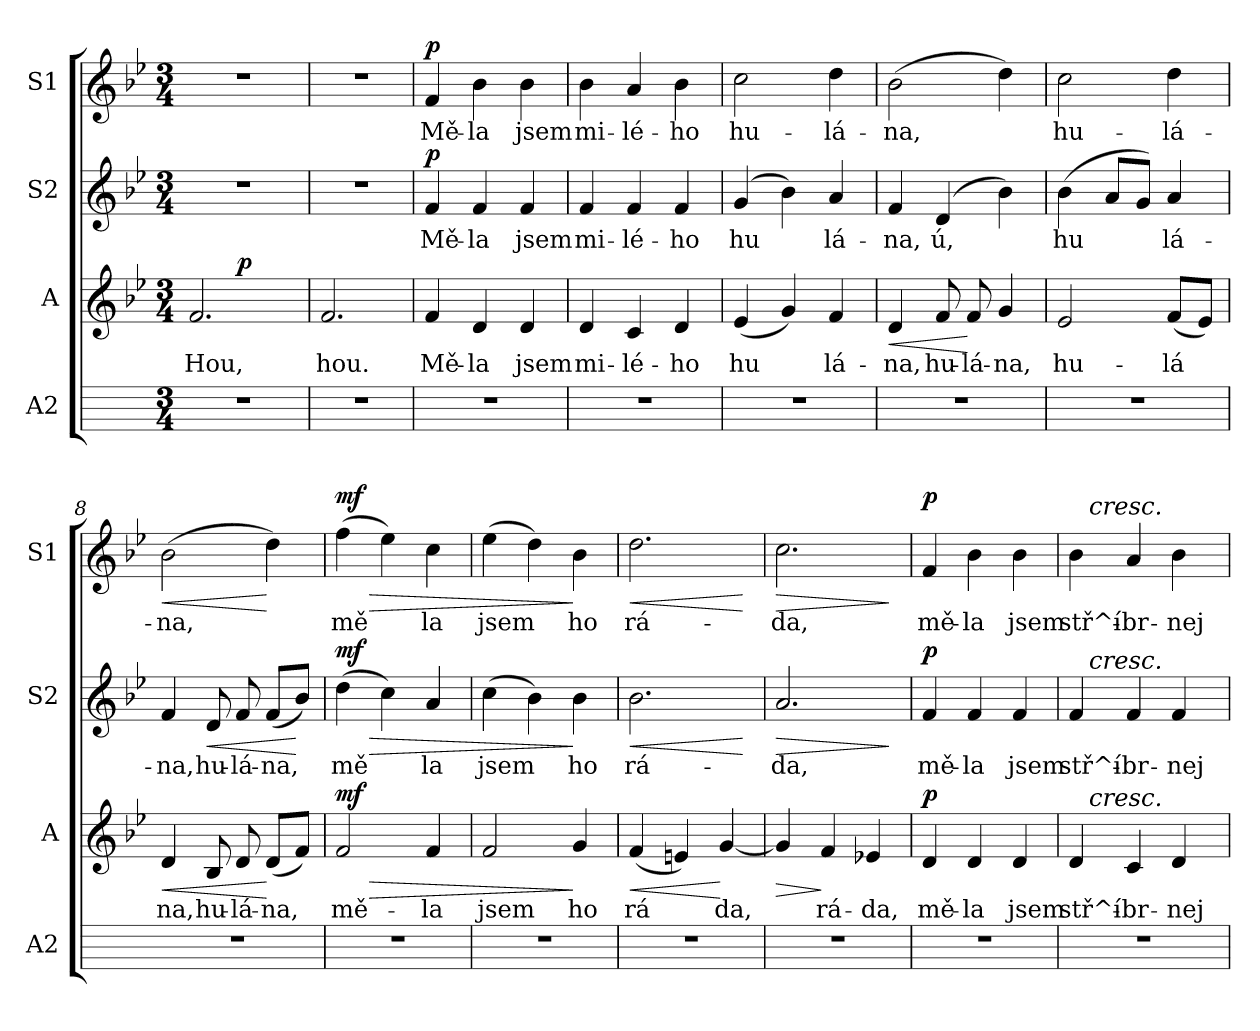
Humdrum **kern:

**kern	**kern	**text	**dynam	**kern	**text	**dynam	**kern	**text	**dynam
*part4	*part3	*part3	*part3	*part2	*part2	*part2	*part1	*part1	*part1
*staff4	*staff3	*staff3	*staff3	*staff2	*staff2	*staff2	*staff1	*staff1	*staff1
*I"A2	*I"A	*	*	*I"S2	*	*	*I"S1	*	*
*I'A2	*I'A	*	*	*I'S2	*	*	*I'S1	*	*
!!LO:PB:g=z
*stria5	*stria5	*	*	*stria5	*	*	*stria5	*	*
*	*clefG2	*	*	*clefG2	*	*	*clefG2	*	*
*k[]	*k[b-e-]	*	*	*k[b-e-]	*	*	*k[b-e-]	*	*
*C:	*B-:	*	*	*B-:	*	*	*B-:	*	*
*M3/4	*M3/4	*	*	*M3/4	*	*	*M3/4	*	*
=1	=1	=1	=1	=1	=1	=1	=1	=1	=1
!	!	!LO:LY:b:cj	!	!	!	!	!	!	!
*	*^	*	*	*	*	*	*	*	*
2.r	2.f/	4ryy	Hou,	.	2.r	.	.	2.r	.	.
!	!	!	!	!LO:DY:a	!	!	!	!	!	!
.	.	2ryy	.	p	.	.	.	.	.	.
=2	=2	=2	=2	=2	=2	=2	=2	=2	=2	=2
!	!	!	!LO:LY:b:cj	!	!	!	!	!	!	!
*	*v	*v	*	*	*	*	*	*	*	*
2.r	2.f/	hou.	.	2.r	.	.	2.r	.	.
=3	=3	=3	=3	=3	=3	=3	=3	=3	=3
!	!	!LO:LY:b:cj	!	!	!LO:LY:b:rj	!LO:DY:a	!	!LO:LY:b:rj	!LO:DY:a
2.r	4f/	Mě-	.	4f/	Mě-	p	4f/	Mě-	p
!	!	!LO:LY:b:cj	!	!	!LO:LY:b:rj	!	!	!LO:LY:b:rj	!
.	4d/	-la	.	4f/	-la	.	4b-\	-la	.
!	!	!LO:LY:b:cj	!	!	!LO:LY:b:rj	!	!	!LO:LY:b:rj	!
.	4d/	jsem	.	4f/	jsem	.	4b-\	jsem	.
=4	=4	=4	=4	=4	=4	=4	=4	=4	=4
!	!	!LO:LY:b:cj	!	!	!LO:LY:b:rj	!	!	!LO:LY:b:rj	!
2.r	4d/	mi-	.	4f/	mi-	.	4b-\	mi-	.
!	!	!LO:LY:b:cj	!	!	!LO:LY:b:rj	!	!	!LO:LY:b:rj	!
.	4c/	-lé-	.	4f/	-lé-	.	4a/	-lé-	.
!	!	!LO:LY:b:cj	!	!	!LO:LY:b:rj	!	!	!LO:LY:b:rj	!
.	4d/	-ho	.	4f/	-ho	.	4b-\	-ho	.
=5	=5	=5	=5	=5	=5	=5	=5	=5	=5
!	!	!LO:LY:b:cj	!	!	!LO:LY:b:rj	!	!	!LO:LY:b:rj	!
2.r	(<4e-/	hu-	.	(>4g/	hu-	.	2cc\	hu-	.
!	!	!LO:LY:b:cj	!	!	!LO:LY:b:rj	!	!	!	!
.	4g/)	--	.	4b-\)	--	.	.	.	.
!	!	!LO:LY:b:cj	!	!	!LO:LY:b:rj	!	!	!LO:LY:b:rj	!
.	4f/	-lá-	.	4a/	-lá-	.	4dd\	-lá-	.
=6	=6	=6	=6	=6	=6	=6	=6	=6	=6
!	!	!LO:LY:b:cj	!LO:HP:b	!	!LO:LY:b:rj	!	!	!LO:LY:b:rj	!
2.r	4d/	-na,	<	4f/	-na,	.	(>2b-\	-na,	.
!	!	!LO:LY:b:cj	!	!	!LO:LY:b:rj	!	!	!	!
.	8f/	hu-	.	(>4d/	ú,	.	.	.	.
!	!	!LO:LY:b:cj	!	!	!	!	!	!	!
.	8f/	-lá-	[	.	.	.	.	.	.
!	!	!LO:LY:b:cj	!	!	!LO:LY:b:rj	!	!	!LO:LY:b:rj	!
.	4g/	-na,	.	4b-\)	.	.	4dd\)	.	.
=7	=7	=7	=7	=7	=7	=7	=7	=7	=7
!	!	!LO:LY:b:cj	!	!	!LO:LY:b:rj	!	!	!LO:LY:b:rj	!
2.r	2e-/	hu-	.	(>4b-\	hu-	.	2cc\	hu-	.
!	!	!	!	!	!LO:LY:b:rj	!	!	!	!
.	.	.	.	8a/L	--	.	.	.	.
!	!	!	!	!	!LO:LY:b:rj	!	!	!	!
.	.	.	.	8g/J)	--	.	.	.	.
!	!	!LO:LY:b:cj	!	!	!LO:LY:b:rj	!	!	!LO:LY:b:rj	!
.	(<8f/L	-lá-	.	4a/	-lá-	.	4dd\	-lá-	.
!	!	!LO:LY:b:cj	!	!	!	!	!	!	!
.	8e-/J)	--	.	.	.	.	.	.	.
!!LO:LB:g=z
=8	=8	=8	=8	=8	=8	=8	=8	=8	=8
!	!	!LO:LY:b:cj	!LO:HP:b	!	!LO:LY:b:rj	!	!	!LO:LY:b:rj	!LO:HP:b
2.r	4d/	-na,	<	4f/	-na,	.	(>2b-\	-na,	<
!	!	!LO:LY:b:cj	!	!	!LO:LY:b:rj	!LO:HP:b	!	!	!
.	8B-/	hu-	.	8d/	hu-	<	.	.	.
!	!	!LO:LY:b:cj	!	!	!LO:LY:b:rj	!	!	!	!
.	8d/	-lá-	.	8f/	-lá-	.	.	.	.
!	!	!LO:LY:b:cj	!	!	!LO:LY:b:rj	!	!	!LO:LY:b:rj	!
.	(<8d/L	-na,	[	(<8f/L	-na,	.	4dd\)	.	[
!	!	!LO:LY:b:cj	!	!	!LO:LY:b:rj	!	!	!	!
.	8f/J)	.	.	8b-/J)	.	[	.	.	.
=9	=9	=9	=9	=9	=9	=9	=9	=9	=9
!	!	!LO:LY:b:cj	!LO:HP:b	!	!LO:LY:b:rj	!LO:HP:b	!	!LO:LY:b:rj	!LO:HP:b
!	!	!	!LO:DY:n=1:a	!	!	!LO:DY:n=1:a	!	!	!LO:DY:n=1:a
2.r	2f/	mě-	> mf	(>4dd\	mě-	> mf	(>4ff\	mě-	> mf
!	!	!	!	!	!LO:LY:b:rj	!	!	!LO:LY:b:rj	!
.	.	.	.	4cc\)	--	.	4ee-\)	--	.
!	!	!LO:LY:b:cj	!	!	!LO:LY:b:rj	!	!	!LO:LY:b:rj	!
.	4f/	-la	.	4a/	-la	.	4cc\	-la	.
=10	=10	=10	=10	=10	=10	=10	=10	=10	=10
!	!	!LO:LY:b:cj	!	!	!LO:LY:b:rj	!	!	!LO:LY:b:rj	!
2.r	2f/	jsem	.	(>4cc\	jsem	.	(>4ee-\	jsem	.
!	!	!	!	!	!LO:LY:b:rj	!	!	!LO:LY:b:rj	!
.	.	.	.	4b-\)	.	.	4dd\)	.	.
!	!	!LO:LY:b:cj	!	!	!LO:LY:b:rj	!	!	!LO:LY:b:rj	!
.	4g/	ho	]	4b-\	ho	]	4b-\	ho	]
=11	=11	=11	=11	=11	=11	=11	=11	=11	=11
!	!	!LO:LY:b:cj	!LO:HP:b	!	!LO:LY:b:rj	!LO:HP:b	!	!LO:LY:b:rj	!LO:HP:b
2.r	(<4f/	rá-	<	2.b-\	rá-	<	2.dd\	rá-	<
!	!	!LO:LY:b:cj	!	!	!	!	!	!	!
.	4en/)	--	.	.	.	.	.	.	.
!	!	!LO:LY:b:cj	!	!	!	!	!	!	!
.	[<4g/	-da,	[	.	.	.	.	.	.
.	.	.	.	.	.	[	.	.	[
=12	=12	=12	=12	=12	=12	=12	=12	=12	=12
!	!	!LO:LY:b:cj	!LO:HP:b	!	!LO:LY:b:rj	!LO:HP:b	!	!LO:LY:b:rj	!LO:HP:b
2.r	4g/]	.	>	2.a/	-da,	>	2.cc\	-da,	>
!	!	!LO:LY:b:cj	!	!	!	!	!	!	!
.	4f/	rá-	]	.	.	.	.	.	.
!	!	!LO:LY:b:cj	!	!	!	!	!	!	!
.	4e-X/	-da,	.	.	.	.	.	.	.
.	.	.	.	.	.	]	.	.	]
=13	=13	=13	=13	=13	=13	=13	=13	=13	=13
!	!	!LO:LY:b:cj	!LO:DY:a	!	!LO:LY:b:rj	!LO:DY:a	!	!LO:LY:b:rj	!LO:DY:a
2.r	4d/	mě-	p	4f/	mě-	p	4f/	mě-	p
!	!	!LO:LY:b:cj	!	!	!LO:LY:b:rj	!	!	!LO:LY:b:rj	!
.	4d/	-la	.	4f/	-la	.	4b-\	-la	.
!	!	!LO:LY:b:cj	!	!	!LO:LY:b:rj	!	!	!LO:LY:b:rj	!
.	4d/	jsem	.	4f/	jsem	.	4b-\	jsem	.
=14	=14	=14	=14	=14	=14	=14	=14	=14	=14
!	!	!LO:LY:b:cj	!	!	!LO:LY:b:rj	!	!	!LO:LY:b:rj	!
*	*^	*	*	*^	*	*	*^	*	*
2.r	4d/	16ryy	stř^í-	.	4f/	16ryy	stř^í-	.	4b-\	16ryy	stř^í-	.
!	!	!	!	!	!	!	!	!	!	!LO:TX:a:i:t=cresc.	!	!
!	!	!	!	!	!	!LO:TX:a:i:t=cresc.	!	!	!	!	!	!
!	!	!LO:TX:a:i:t=cresc.	!	!	!	!	!	!	!	!	!	!
.	.	2ryy	.	.	.	2ryy	.	.	.	2ryy	.	.
!	!	!	!LO:LY:b:cj	!	!	!	!LO:LY:b:rj	!	!	!	!LO:LY:b:rj	!
.	4c/	.	-br-	.	4f/	.	-br-	.	4a/	.	-br-	.
!	!	!	!LO:LY:b:cj	!	!	!	!LO:LY:b:rj	!	!	!	!LO:LY:b:rj	!
.	4d/	.	-nej	.	4f/	.	-nej	.	4b-\	.	-nej	.
.	.	8.ryy	.	.	.	8.ryy	.	.	.	8.ryy	.	.
*	*v	*v	*	*	*	*	*	*	*v	*v	*	*
*	*	*	*	*v	*v	*	*	*	*	*
=	=	=	=	=	=	=	=	=	=
*-	*-	*-	*-	*-	*-	*-	*-	*-	*-
